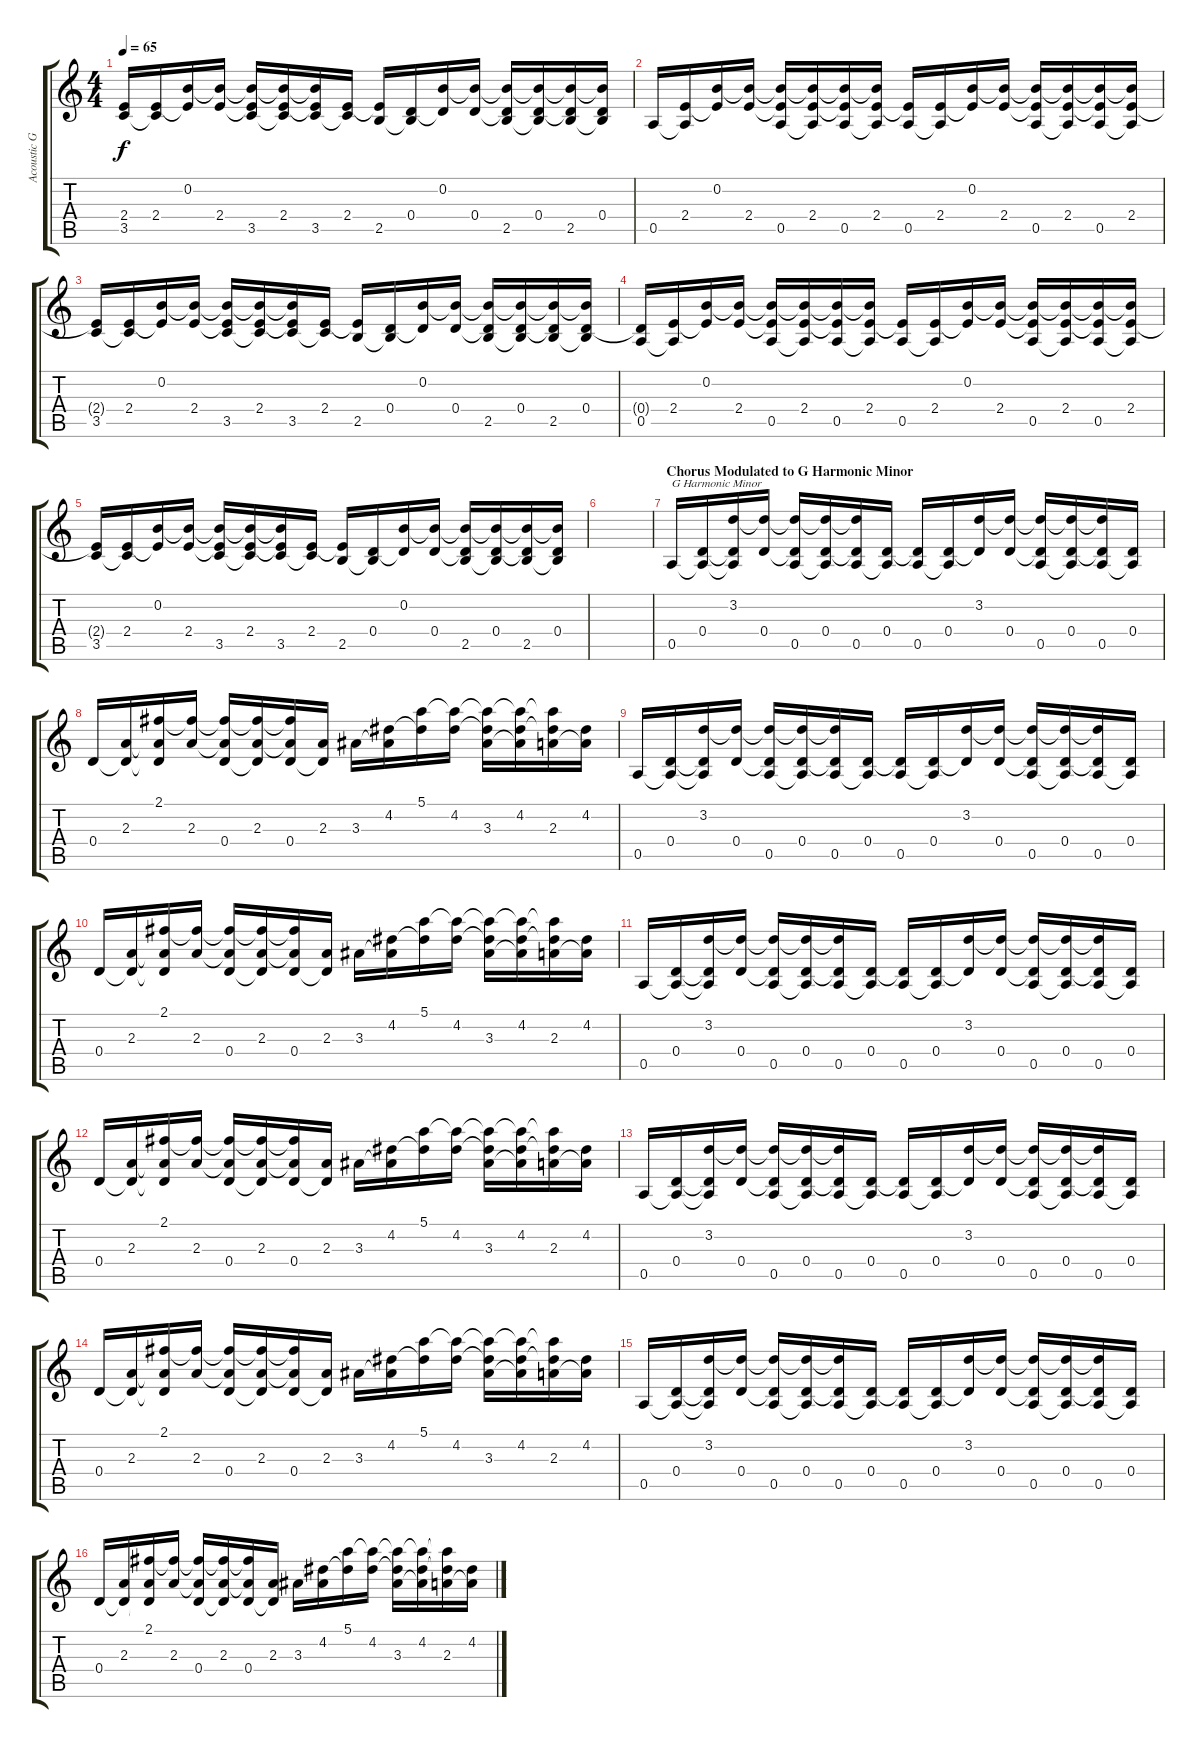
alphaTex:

\track ("Acoustic Guitar (Lead 1)" "Acoustic G") {instrument electricguitarclean}
\staff {score tabs}
\tuning (E4 B3 G3 D3 A2 E2) {hide}
\ts (4 4)
\tempo 65
\clef g2
\ks c
(2.4{t} 3.5).16{dy f} (2.4 3.5{t}).16 (0.2 2.4{t}).16 (0.2{t} 2.4).16 (0.2{t} 2.4{t} 3.5).16 (0.2{t} 2.4 3.5{t}).16 (0.2{t} 2.4{t} 3.5).16 (2.4 3.5{t}).16 (2.4{t} 2.5).16 (0.4 2.5{t}).16 (0.2 0.4{t}).16 (0.2{t} 0.4).16 (0.2{t} 0.4{t} 2.5).16 (0.2{t} 0.4 2.5{t}).16 (0.2{t} 0.4{t} 2.5).16 (0.2{t} 0.4 2.5{t}).16 |
0.5.16 (2.4 0.5{t}).16 (0.2 2.4{t}).16 (0.2{t} 2.4).16 (0.2{t} 2.4{t} 0.5).16 (0.2{t} 2.4 0.5{t}).16 (0.2{t} 2.4{t} 0.5).16 (0.2{t} 2.4 0.5{t}).16 (2.4{t} 0.5).16 (2.4 0.5{t}).16 (0.2 2.4{t}).16 (0.2{t} 2.4).16 (0.2{t} 2.4{t} 0.5).16 (0.2{t} 2.4 0.5{t}).16 (0.2{t} 2.4{t} 0.5).16 (0.2{t} 2.4 0.5{t}).16 |
(2.4{t} 3.5).16 (2.4 3.5{t}).16 (0.2 2.4{t}).16 (0.2{t} 2.4).16 (0.2{t} 2.4{t} 3.5).16 (0.2{t} 2.4 3.5{t}).16 (0.2{t} 2.4{t} 3.5).16 (2.4 3.5{t}).16 (2.4{t} 2.5).16 (0.4 2.5{t}).16 (0.2 0.4{t}).16 (0.2{t} 0.4).16 (0.2{t} 0.4{t} 2.5).16 (0.2{t} 0.4 2.5{t}).16 (0.2{t} 0.4{t} 2.5).16 (0.2{t} 0.4 2.5{t}).16 |
(0.4{t} 0.5).16 (2.4 0.5{t}).16 (0.2 2.4{t}).16 (0.2{t} 2.4).16 (0.2{t} 2.4{t} 0.5).16 (0.2{t} 2.4 0.5{t}).16 (0.2{t} 2.4{t} 0.5).16 (0.2{t} 2.4 0.5{t}).16 (2.4{t} 0.5).16 (2.4 0.5{t}).16 (0.2 2.4{t}).16 (0.2{t} 2.4).16 (0.2{t} 2.4{t} 0.5).16 (0.2{t} 2.4 0.5{t}).16 (0.2{t} 2.4{t} 0.5).16 (0.2{t} 2.4 0.5{t}).16 |
(2.4{t} 3.5).16 (2.4 3.5{t}).16 (0.2 2.4{t}).16 (0.2{t} 2.4).16 (0.2{t} 2.4{t} 3.5).16 (0.2{t} 2.4 3.5{t}).16 (0.2{t} 2.4{t} 3.5).16 (2.4 3.5{t}).16 (2.4{t} 2.5).16 (0.4 2.5{t}).16 (0.2 0.4{t}).16 (0.2{t} 0.4).16 (0.2{t} 0.4{t} 2.5).16 (0.2{t} 0.4 2.5{t}).16 (0.2{t} 0.4{t} 2.5).16 (0.2{t} 0.4 2.5{t}).16 |
|
\section ("" "Chorus Modulated to G Harmonic Minor")
0.5.16{txt "G Harmonic Minor"} (0.4 0.5{t}).16 (3.2 0.4{t} 0.5{t}).16 (3.2{t} 0.4).16 (3.2{t} 0.4{t} 0.5).16 (3.2{t} 0.4 0.5{t}).16 (3.2{t} 0.4{t} 0.5).16 (0.4 0.5{t}).16 (0.4{t} 0.5).16 (0.4 0.5{t}).16 (3.2 0.4{t}).16 (3.2{t} 0.4).16 (3.2{t} 0.4{t} 0.5).16 (3.2{t} 0.4 0.5{t}).16 (3.2{t} 0.4{t} 0.5).16 (0.4 0.5{t}).16 |
0.4.16 (2.3 0.4{t}).16 (2.1 2.3{t} 0.4{t}).16 (2.1{t} 2.3).16 (2.1{t} 2.3{t} 0.4).16 (2.1{t} 2.3 0.4{t}).16 (2.1{t} 2.3{t} 0.4).16 (2.3 0.4{t}).16 3.3.16 (4.2 3.3{t}).16 (5.1 4.2{t}).16 (5.1{t} 4.2).16 (5.1{t} 4.2{t} 3.3).16 (5.1{t} 4.2 3.3{t}).16 (5.1{t} 4.2{t} 2.3).16 (4.2 2.3{t}).16 |
0.5.16 (0.4 0.5{t}).16 (3.2 0.4{t} 0.5{t}).16 (3.2{t} 0.4).16 (3.2{t} 0.4{t} 0.5).16 (3.2{t} 0.4 0.5{t}).16 (3.2{t} 0.4{t} 0.5).16 (0.4 0.5{t}).16 (0.4{t} 0.5).16 (0.4 0.5{t}).16 (3.2 0.4{t}).16 (3.2{t} 0.4).16 (3.2{t} 0.4{t} 0.5).16 (3.2{t} 0.4 0.5{t}).16 (3.2{t} 0.4{t} 0.5).16 (0.4 0.5{t}).16 |
0.4.16 (2.3 0.4{t}).16 (2.1 2.3{t} 0.4{t}).16 (2.1{t} 2.3).16 (2.1{t} 2.3{t} 0.4).16 (2.1{t} 2.3 0.4{t}).16 (2.1{t} 2.3{t} 0.4).16 (2.3 0.4{t}).16 3.3.16 (4.2 3.3{t}).16 (5.1 4.2{t}).16 (5.1{t} 4.2).16 (5.1{t} 4.2{t} 3.3).16 (5.1{t} 4.2 3.3{t}).16 (5.1{t} 4.2{t} 2.3).16 (4.2 2.3{t}).16 |
0.5.16 (0.4 0.5{t}).16 (3.2 0.4{t} 0.5{t}).16 (3.2{t} 0.4).16 (3.2{t} 0.4{t} 0.5).16 (3.2{t} 0.4 0.5{t}).16 (3.2{t} 0.4{t} 0.5).16 (0.4 0.5{t}).16 (0.4{t} 0.5).16 (0.4 0.5{t}).16 (3.2 0.4{t}).16 (3.2{t} 0.4).16 (3.2{t} 0.4{t} 0.5).16 (3.2{t} 0.4 0.5{t}).16 (3.2{t} 0.4{t} 0.5).16 (0.4 0.5{t}).16 |
0.4.16 (2.3 0.4{t}).16 (2.1 2.3{t} 0.4{t}).16 (2.1{t} 2.3).16 (2.1{t} 2.3{t} 0.4).16 (2.1{t} 2.3 0.4{t}).16 (2.1{t} 2.3{t} 0.4).16 (2.3 0.4{t}).16 3.3.16 (4.2 3.3{t}).16 (5.1 4.2{t}).16 (5.1{t} 4.2).16 (5.1{t} 4.2{t} 3.3).16 (5.1{t} 4.2 3.3{t}).16 (5.1{t} 4.2{t} 2.3).16 (4.2 2.3{t}).16 |
0.5.16 (0.4 0.5{t}).16 (3.2 0.4{t} 0.5{t}).16 (3.2{t} 0.4).16 (3.2{t} 0.4{t} 0.5).16 (3.2{t} 0.4 0.5{t}).16 (3.2{t} 0.4{t} 0.5).16 (0.4 0.5{t}).16 (0.4{t} 0.5).16 (0.4 0.5{t}).16 (3.2 0.4{t}).16 (3.2{t} 0.4).16 (3.2{t} 0.4{t} 0.5).16 (3.2{t} 0.4 0.5{t}).16 (3.2{t} 0.4{t} 0.5).16 (0.4 0.5{t}).16 |
0.4.16 (2.3 0.4{t}).16 (2.1 2.3{t} 0.4{t}).16 (2.1{t} 2.3).16 (2.1{t} 2.3{t} 0.4).16 (2.1{t} 2.3 0.4{t}).16 (2.1{t} 2.3{t} 0.4).16 (2.3 0.4{t}).16 3.3.16 (4.2 3.3{t}).16 (5.1 4.2{t}).16 (5.1{t} 4.2).16 (5.1{t} 4.2{t} 3.3).16 (5.1{t} 4.2 3.3{t}).16 (5.1{t} 4.2{t} 2.3).16 (4.2 2.3{t}).16 |
0.5.16 (0.4 0.5{t}).16 (3.2 0.4{t} 0.5{t}).16 (3.2{t} 0.4).16 (3.2{t} 0.4{t} 0.5).16 (3.2{t} 0.4 0.5{t}).16 (3.2{t} 0.4{t} 0.5).16 (0.4 0.5{t}).16 (0.4{t} 0.5).16 (0.4 0.5{t}).16 (3.2 0.4{t}).16 (3.2{t} 0.4).16 (3.2{t} 0.4{t} 0.5).16 (3.2{t} 0.4 0.5{t}).16 (3.2{t} 0.4{t} 0.5).16 (0.4 0.5{t}).16 |
0.4.16 (2.3 0.4{t}).16 (2.1 2.3{t} 0.4{t}).16 (2.1{t} 2.3).16 (2.1{t} 2.3{t} 0.4).16 (2.1{t} 2.3 0.4{t}).16 (2.1{t} 2.3{t} 0.4).16 (2.3 0.4{t}).16 3.3.16 (4.2 3.3{t}).16 (5.1 4.2{t}).16 (5.1{t} 4.2).16 (5.1{t} 4.2{t} 3.3).16 (5.1{t} 4.2 3.3{t}).16 (5.1{t} 4.2{t} 2.3).16 (4.2 2.3{t}).16
